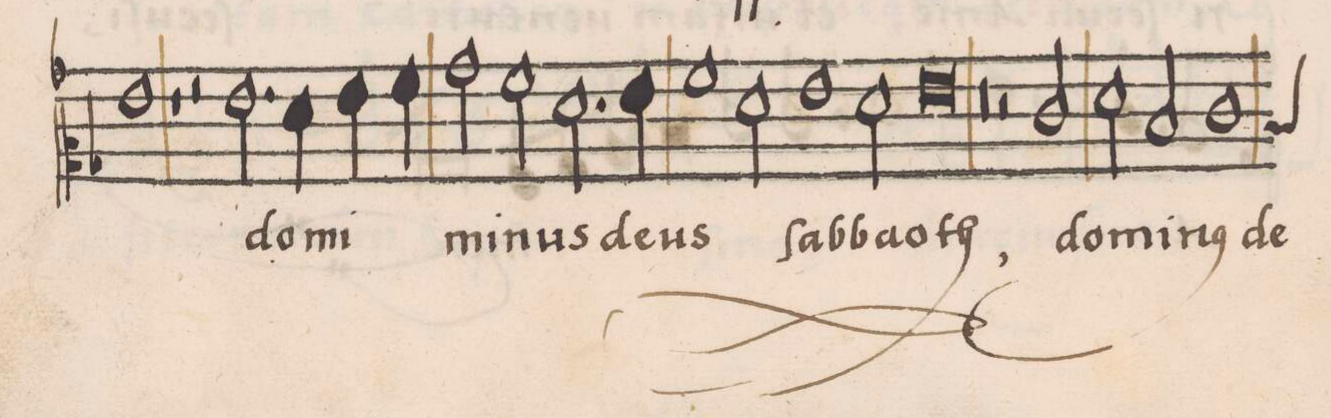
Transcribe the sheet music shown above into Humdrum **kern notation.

**kern	**text	**text
*I"ALTVS	*	*
*clefC2	*	*
*k[b-]	*	*
*met(C|)	*	*
*M2/1	*	*
1g	-ctus	.
*	*Xij	*
=23	=23	=23
1r	.	.
2r	.	.
2.g\	do-	.
=24-	=24-	=24-
4f\	-mi-	.
4g\	.	.
4a\	.	.
2b-\	-mi-	.
2a\	-nus	.
=25-	=25-	=25-
2.f\	de-	.
4g\	-us	.
1a	.	.
=26-	=26-	=26-
2f\	.	.
1g	ſab-	.
2f\	-ba-	.
=27-	=27-	=27-
0g	-oth,	.
=28	=28	=28
0r	.	.
=29-	=29-	=29-
2r	.	.
2e/	do-	.
2f\	-mi-	.
2d/	-n(us)-	.
=30-	=30-	=30-
1e	-de-	.
*custos:d	*	*
*-	*-	*-
